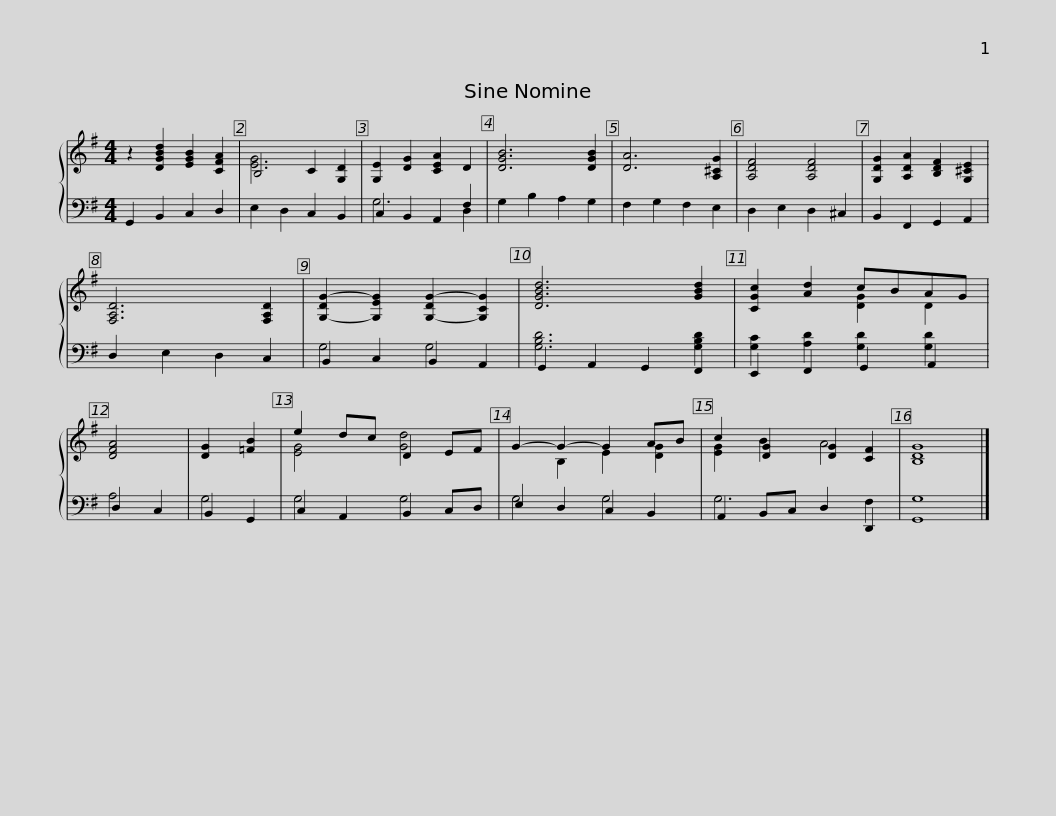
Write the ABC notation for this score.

X:1
%%score { ( 1 3 ) | ( 2 4 ) }
L:1/8
M:4/4
I:linebreak $
K:G
V:1 treble
V:3 treble
V:2 bass
V:4 bass
V:1
 z2 [DGBd]2 [EGB]2 [CFA]2 | B,4 C2 [G,D]2 | [G,E]2 [DG]2 [CEA]2 D2 | [DGB]6 [DGB]2 | [DA]6 [A,^CG]2 | %5
 [A,DF]4 [A,DF]4 | [G,DG]2 [A,DA]2 [B,DF]2 [G,^CE]2 | [F,A,D]6 [F,A,D]2 | [G,-DG-]2 [G,EG]2 [G,-DG-]2 [G,CG]2 | [DGBd]6 [GBd]2 | %10
 [CGc]2 [Ad]2 cBAG | [DFA]4 |$ [DG]2 [=FB]2 | e2 dc D2 EF | G2- G2- G2 AB | %15
 c2 [DG]2 [DG]2 [CF]2 | [B,DG]8 |] %17
V:2
 G,,2 B,,2 C,2 D,2 | E,2 D,2 C,2 B,,2 | C,2 B,,2 A,,2 F,2 | G,2 B,2 A,2 G,2 | F,2 G,2 F,2 E,2 | %5
 D,2 E,2 D,2 ^C,2 | B,,2 F,,2 G,,2 A,,2 | D,2 E,2 D,2 C,2 | B,,2 C,2 B,,2 A,,2 | G,,2 A,,2 G,,2 F,,2 | %10
 E,,2 F,,2 G,,2 A,,2 | D,2 C,2 |$ B,,2 G,,2 | C,2 A,,2 B,,2 C,D, | E,2 D,2 C,2 B,,2 | %15
 A,,2 B,,C, D,2 D,,2 | G,,8 |] %17
V:3
 x8 | [EG]6 x2 | x8 | x8 | x8 | %5
 x8 | x8 | x8 | x8 | x8 | %10
 x4 [DG]2 D2 | x4 |$ x4 | [EG]4 [Gd]4 | x2 B,2 E2 [DG]2 | %15
 [EG]2 B2 A4 | x8 |] %17
V:4
 x8 | x8 | G,6 D,2 | x8 | x8 | %5
 x8 | x8 | x8 | G,4 G,4 | [G,B,D]6 [G,B,D]2 | %10
 [G,C]2 [A,D]2 [G,D]2 [G,D]2 | A,4 |$ G,4 | G,4 G,4 | G,4 G,4 | %15
 G,6 F,2 | G,8 |] %17
